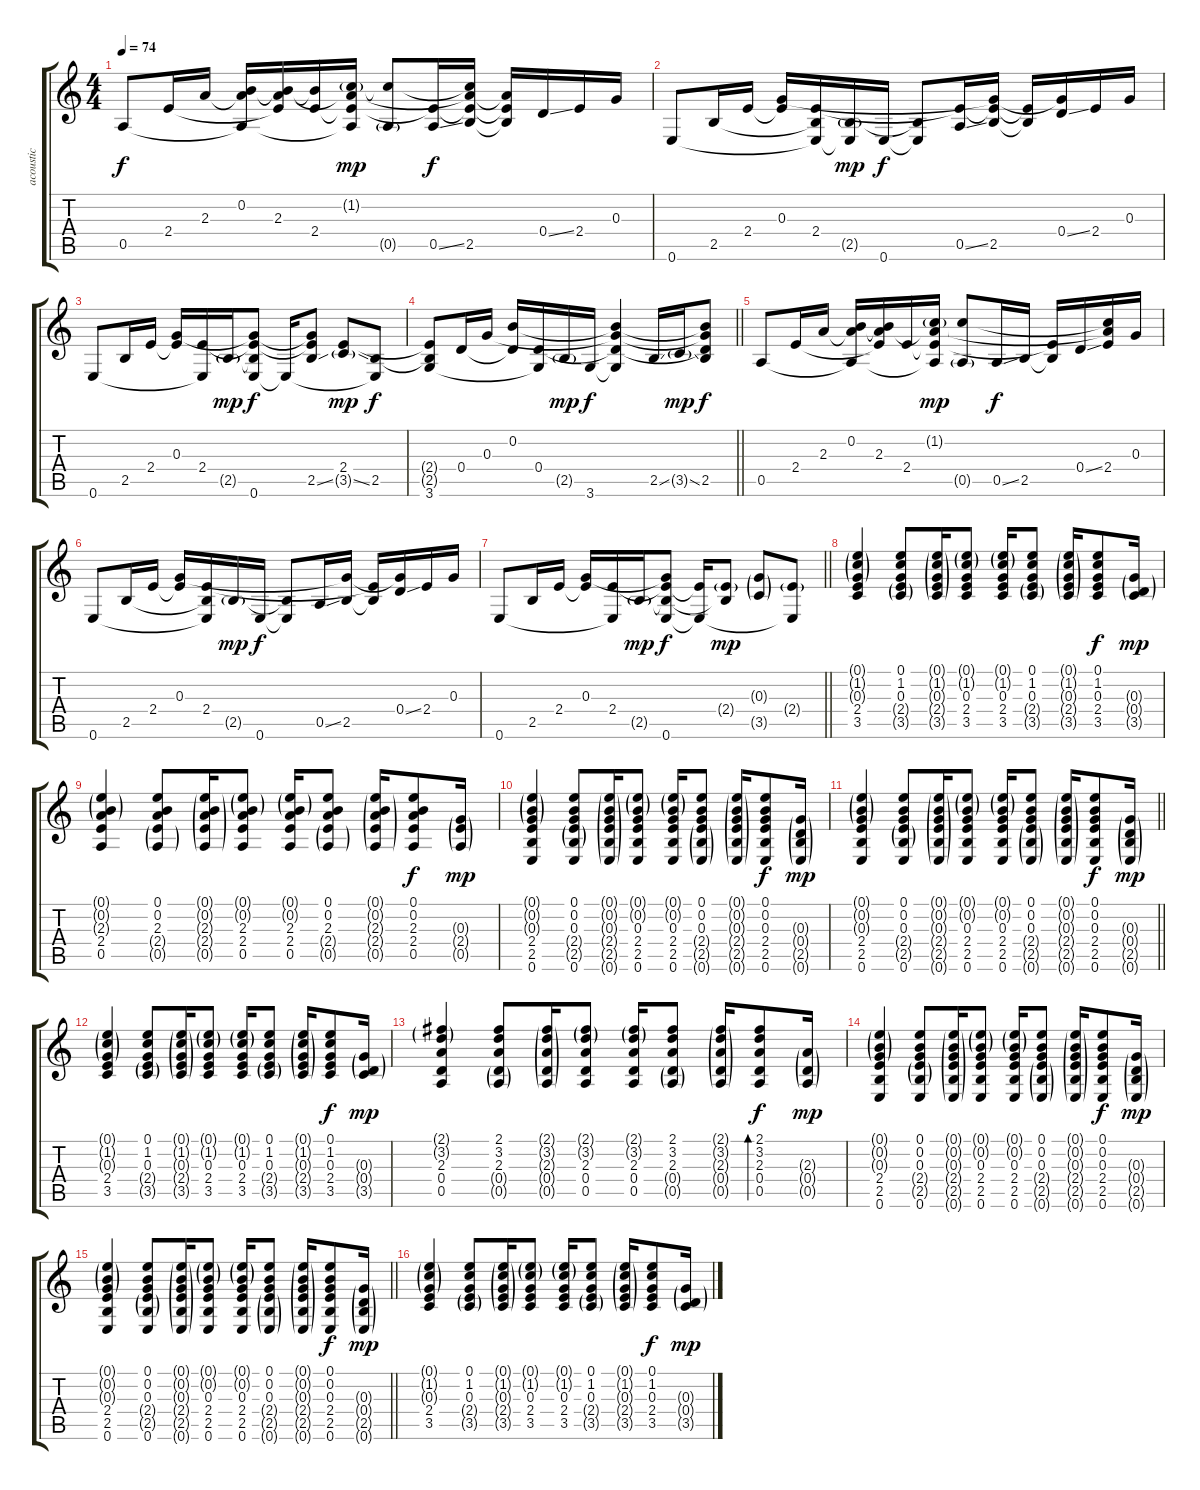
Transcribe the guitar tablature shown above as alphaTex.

\track ("acoustic" "acoustic") {instrument acousticguitarsteel}
\staff {score tabs}
\tuning (E4 B3 G3 D3 A2 E2) {hide}
\ts (4 4)
\tempo 74
\clef g2
\ks c
0.5.8{dy f} 2.4.16 2.3.16 (0.2 2.3{t} 0.5{t}).16 (0.2{t} 2.3 2.4{t}).16 (0.2{t} 2.4).16 (1.2{g} 2.3{t} 2.4{t} 0.5{t}).16{dy mp} (1.2{t} 0.5{g}).8 (2.4{t} 0.5{ss}).16{dy f} (1.2{t} 2.3{t} 2.4{t} 2.5).16 (2.3{t} 2.4{t} 2.5{t}).16 0.4{ss}.16 2.4.16 0.3.16 |
0.6.8 2.5.16 2.4.16 (0.3 2.4{t}).16 (2.4 2.5{t} 0.6{t}).16 (2.5{g} 0.6{t}).16{dy mp} 0.6.16{dy f} (2.5{t} 0.6{t}).8 (2.4{t} 0.5{ss}).16 (0.3{t} 2.4{t} 2.5).16 (2.4{t} 2.5{t}).16 (0.3{t} 0.4{ss}).16 2.4.16 0.3.16 |
0.6.8 2.5.16 2.4.16 (0.3 2.4{t}).16 (2.4 0.6{t}).16 2.5{g}.16{dy mp} (0.3{t} 2.4{t} 2.5{t} 0.6).8{dy f} 0.6{t}.16 (0.3{t} 2.4{t} 2.5{ss}).8 (2.4 3.5{ss g}).8{dy mp} (2.5 0.6{t}).8{dy f} |
\barLineRight lightlight
(2.4{t} 2.5{t} 3.6).8 0.4.16 0.3.16 (0.2 0.4{t}).16 (0.4 3.6{t}).16 2.5{g}.16{dy mp} 3.6.16{dy f} (0.2{t} 0.3{t} 0.4{t} 3.6{t}).4 2.5{ss}.16 3.5{ss g}.16{dy mp} (0.2{t} 0.3{t} 0.4{t} 2.5).8{dy f} |
0.5.8 2.4.16 2.3.16 (0.2 2.3{t} 0.5{t}).16 (0.2{t} 2.3 2.4{t}).16 2.4.16 (1.2{g} 2.3{t} 2.4{t} 0.5{t}).16{dy mp} (1.2{t} 0.5{g}).8 0.5{ss}.16{dy f} 2.5.16 (2.4{t} 2.5{t}).16 0.4{ss}.16 (1.2{t} 2.3{t} 2.4).16 0.3.16 |
0.6.8 2.5.16 2.4.16 (0.3 2.4{t}).16 (2.4 2.5{t} 0.6{t}).16 2.5{g}.16{dy mp} 0.6.16{dy f} (2.5{t} 0.6{t}).8 0.5{ss}.16 (0.3{t} 2.5).16 (2.4{t} 2.5{t}).16 (0.3{t} 0.4{ss}).16 2.4.16 0.3.16 |
\barLineRight lightlight
0.6.8 2.5.16 2.4.16 (0.3 2.4{t}).16 (2.4 0.6{t}).16 2.5{g}.16{dy mp} (0.3{t} 2.4{t} 2.5{t} 0.6).8{dy f} (2.4{t} 0.6{t}).16 (2.4{g} 2.5{t}).8{dy mp} (0.3{g} 3.5{g}).8 (2.4{g} 0.6{t}).8 |
(0.1{g} 1.2{g} 0.3{g} 2.4 3.5).4 (0.1 1.2 0.3 2.4{g} 3.5{g}).8 (0.1{g} 1.2{g} 0.3{g} 2.4{g} 3.5{g}).16 (0.1{g} 1.2{g} 0.3 2.4 3.5).8 (0.1{g} 1.2{g} 0.3 2.4 3.5).16 (0.1 1.2 0.3 2.4{g} 3.5{g}).8 (0.1{g} 1.2{g} 0.3{g} 2.4{g} 3.5{g}).16 (0.1 1.2 0.3 2.4 3.5).8{dy f} (0.3{g} 0.4{g} 3.5{g}).16{dy mp} |
(0.1{g} 0.2{g} 2.3{g} 2.4 0.5).4 (0.1 0.2 2.3 2.4{g} 0.5{g}).8 (0.1{g} 0.2{g} 2.3{g} 2.4{g} 0.5{g}).16 (0.1{g} 0.2{g} 2.3 2.4 0.5).8 (0.1{g} 0.2{g} 2.3 2.4 0.5).16 (0.1 0.2 2.3 2.4{g} 0.5{g}).8 (0.1{g} 0.2{g} 2.3{g} 2.4{g} 0.5{g}).16 (0.1 0.2 2.3 2.4 0.5).8{dy f} (0.3{g} 2.4{g} 0.5{g}).16{dy mp} |
(0.1{g} 0.2{g} 0.3{g} 2.4 2.5 0.6).4 (0.1 0.2 0.3 2.4{g} 2.5{g} 0.6).8 (0.1{g} 0.2{g} 0.3{g} 2.4{g} 2.5{g} 0.6{g}).16 (0.1{g} 0.2{g} 0.3 2.4 2.5 0.6).8 (0.1{g} 0.2{g} 0.3 2.4 2.5 0.6).16 (0.1 0.2 0.3 2.4{g} 2.5{g} 0.6{g}).8 (0.1{g} 0.2{g} 0.3{g} 2.4{g} 2.5{g} 0.6{g}).16 (0.1 0.2 0.3 2.4 2.5 0.6).8{dy f} (0.3{g} 0.4{g} 2.5{g} 0.6{g}).16{dy mp} |
\barLineRight lightlight
(0.1{g} 0.2{g} 0.3{g} 2.4 2.5 0.6).4 (0.1 0.2 0.3 2.4{g} 2.5{g} 0.6).8 (0.1{g} 0.2{g} 0.3{g} 2.4{g} 2.5{g} 0.6{g}).16 (0.1{g} 0.2{g} 0.3 2.4 2.5 0.6).8 (0.1{g} 0.2{g} 0.3 2.4 2.5 0.6).16 (0.1 0.2 0.3 2.4{g} 2.5{g} 0.6{g}).8 (0.1{g} 0.2{g} 0.3{g} 2.4{g} 2.5{g} 0.6{g}).16 (0.1 0.2 0.3 2.4 2.5 0.6).8{dy f} (0.3{g} 0.4{g} 2.5{g} 0.6{g}).16{dy mp} |
(0.1{g} 1.2{g} 0.3{g} 2.4 3.5).4 (0.1 1.2 0.3 2.4{g} 3.5{g}).8 (0.1{g} 1.2{g} 0.3{g} 2.4{g} 3.5{g}).16 (0.1{g} 1.2{g} 0.3 2.4 3.5).8 (0.1{g} 1.2{g} 0.3 2.4 3.5).16 (0.1 1.2 0.3 2.4{g} 3.5{g}).8 (0.1{g} 1.2{g} 0.3{g} 2.4{g} 3.5{g}).16 (0.1 1.2 0.3 2.4 3.5).8{dy f} (0.3{g} 0.4{g} 3.5{g}).16{dy mp} |
(2.1{g} 3.2{g} 2.3 0.4 0.5).4 (2.1 3.2 2.3 0.4{g} 0.5{g}).8 (2.1{g} 3.2{g} 2.3{g} 0.4{g} 0.5{g}).16 (2.1{g} 3.2{g} 2.3 0.4 0.5).8 (2.1{g} 3.2{g} 2.3 0.4 0.5).16 (2.1 3.2 2.3 0.4{g} 0.5{g}).8 (2.1{g} 3.2{g} 2.3{g} 0.4{g} 0.5{g}).16 (2.1 3.2 2.3 0.4 0.5).8{bd 60 dy f} (2.3{g} 0.4{g} 0.5{g}).16{dy mp} |
(0.1{g} 0.2{g} 0.3{g} 2.4 2.5 0.6).4 (0.1 0.2 0.3 2.4{g} 2.5{g} 0.6).8 (0.1{g} 0.2{g} 0.3{g} 2.4{g} 2.5{g} 0.6{g}).16 (0.1{g} 0.2{g} 0.3 2.4 2.5 0.6).8 (0.1{g} 0.2{g} 0.3 2.4 2.5 0.6).16 (0.1 0.2 0.3 2.4{g} 2.5{g} 0.6{g}).8 (0.1{g} 0.2{g} 0.3{g} 2.4{g} 2.5{g} 0.6{g}).16 (0.1 0.2 0.3 2.4 2.5 0.6).8{dy f} (0.3{g} 0.4{g} 2.5{g} 0.6{g}).16{dy mp} |
\barLineRight lightlight
(0.1{g} 0.2{g} 0.3{g} 2.4 2.5 0.6).4 (0.1 0.2 0.3 2.4{g} 2.5{g} 0.6).8 (0.1{g} 0.2{g} 0.3{g} 2.4{g} 2.5{g} 0.6{g}).16 (0.1{g} 0.2{g} 0.3 2.4 2.5 0.6).8 (0.1{g} 0.2{g} 0.3 2.4 2.5 0.6).16 (0.1 0.2 0.3 2.4{g} 2.5{g} 0.6{g}).8 (0.1{g} 0.2{g} 0.3{g} 2.4{g} 2.5{g} 0.6{g}).16 (0.1 0.2 0.3 2.4 2.5 0.6).8{dy f} (0.3{g} 0.4{g} 2.5{g} 0.6{g}).16{dy mp} |
(0.1{g} 1.2{g} 0.3{g} 2.4 3.5).4 (0.1 1.2 0.3 2.4{g} 3.5{g}).8 (0.1{g} 1.2{g} 0.3{g} 2.4{g} 3.5{g}).16 (0.1{g} 1.2{g} 0.3 2.4 3.5).8 (0.1{g} 1.2{g} 0.3 2.4 3.5).16 (0.1 1.2 0.3 2.4{g} 3.5{g}).8 (0.1{g} 1.2{g} 0.3{g} 2.4{g} 3.5{g}).16 (0.1 1.2 0.3 2.4 3.5).8{dy f} (0.3{g} 0.4{g} 3.5{g}).16{dy mp}
